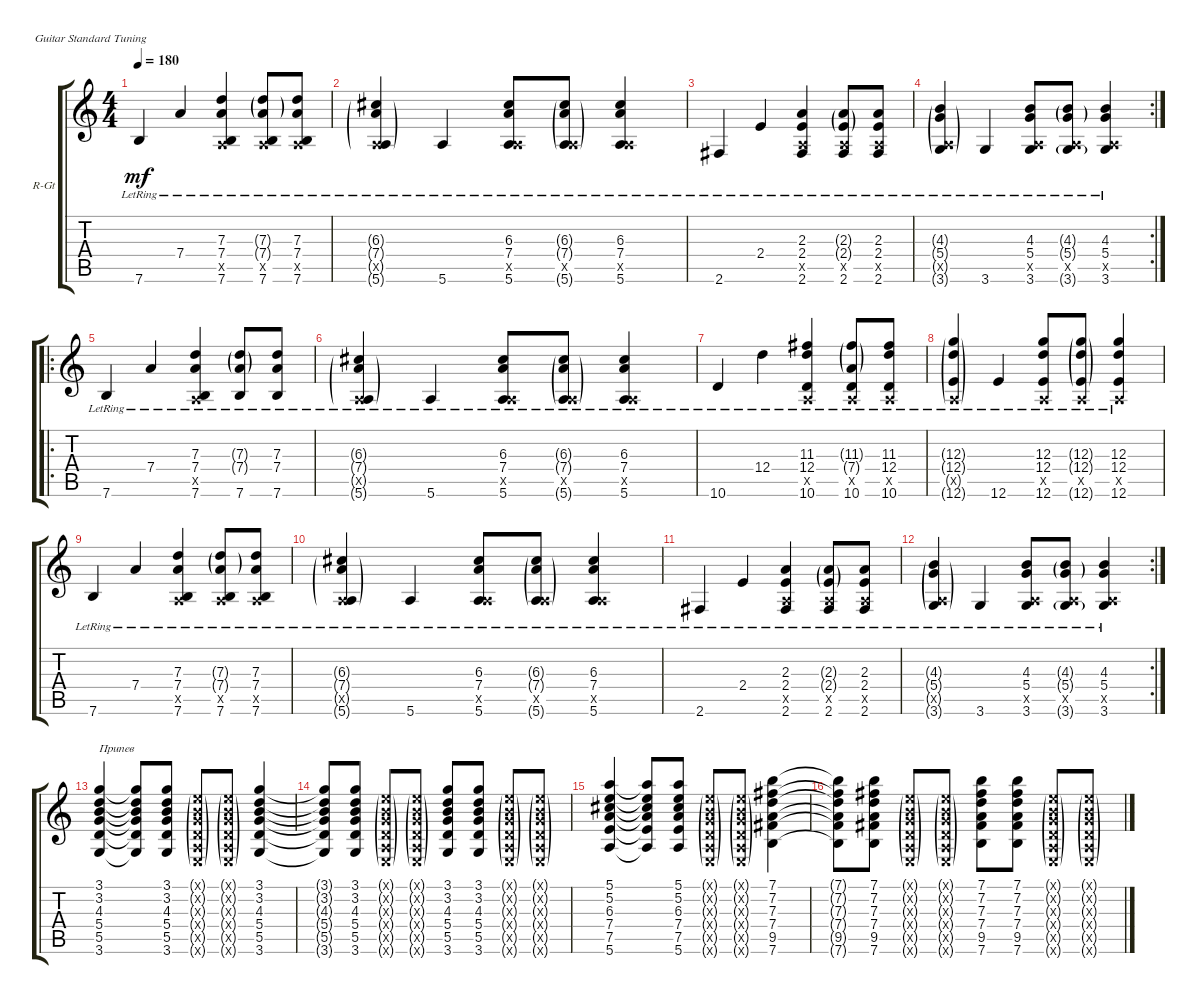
\defaultSystemsLayout 4
\bracketExtendMode groupsimilarinstruments
\firstSystemTrackNameOrientation horizontal
\otherSystemsTrackNameOrientation horizontal
\track ("Ryghtm Guitar" "R-Gt") {instrument acousticguitarsteel}
\staff {score tabs}
\tuning (E4 B3 G3 D3 A2 E2)
\ts (4 4)
\tempo 180
\clef g2
\ks c
7.6{lr}.4{dy mf} 7.4{lr}.4 (7.6{lr} 7.4{lr} 7.3{lr} 0.5{x}).4 (7.6{lr} 7.3{g lr} 7.4{g lr} 0.5{x}).8 (7.3{lr} 7.4{lr} 7.6{lr} 0.5{x}).8 |
(7.4{g} 0.5{g x} 6.3{g lr} 5.6{g}).4 5.6{lr}.4 (5.6{lr} 7.4{lr} 6.3{lr} 0.5{x}).8 (6.3{g lr} 7.4{g lr} 5.6{g lr} 0.5{x}).8 (6.3{lr} 7.4{lr} 5.6{lr} 0.5{x}).4 |
2.6{lr}.4 2.4{lr}.4 (2.6{lr} 2.4{lr} 2.3{lr} 0.5{x}).4 (2.6{lr} 2.3{g lr} 2.4{g lr} 0.5{x}).8 (2.3{lr} 2.4{lr} 2.6{lr} 0.5{x}).8 |
\rc 2
(5.4{g} 0.5{g x} 4.3{g lr} 3.6{g}).4 3.6{lr}.4 (3.6{lr} 5.4{lr} 4.3{lr} 0.5{x}).8 (4.3{g lr} 5.4{g lr} 3.6{g lr} 0.5{x}).8 (4.3{lr} 5.4{lr} 3.6{lr} 0.5{x}).4 |
\ro
7.6{lr}.4 7.4{lr}.4 (7.6{lr} 7.4{lr} 7.3{lr} 0.5{x}).4 (7.6{lr} 7.3{g lr} 7.4{g lr}).8 (7.3{lr} 7.4{lr} 7.6{lr}).8 |
(7.4{g} 0.5{g x} 6.3{g lr} 5.6{g}).4 5.6{lr}.4 (5.6{lr} 7.4{lr} 6.3{lr} 0.5{x}).8 (6.3{g lr} 7.4{g lr} 5.6{g lr} 0.5{x}).8 (6.3{lr} 7.4{lr} 5.6{lr} 0.5{x}).4 |
10.6{lr}.4 12.4{lr}.4 (10.6{lr} 12.4{lr} 11.3{lr} 0.5{x}).4 (10.6{lr} 11.3{g lr} 7.4{g lr} 0.5{x}).8 (11.3{lr} 12.4{lr} 10.6{lr} 0.5{x}).8 |
(12.4{g} 12.3{g lr} 12.6{g lr} 0.5{g x}).4 12.6{lr}.4 (12.6{lr} 12.4{lr} 12.3{lr} 0.5{x}).8 (12.3{g lr} 12.4{g lr} 12.6{g lr} 0.5{x}).8 (12.3{lr} 12.4{lr} 12.6{lr} 0.5{x}).4 |
7.6{lr}.4 7.4{lr}.4 (7.6{lr} 7.4{lr} 7.3{lr} 0.5{x}).4 (7.6{lr} 7.3{g lr} 7.4{g lr} 0.5{x}).8 (7.3{lr} 7.4{lr} 7.6{lr} 0.5{x}).8 |
(7.4{g} 0.5{g x} 6.3{g lr} 5.6{g}).4 5.6{lr}.4 (5.6{lr} 7.4{lr} 6.3{lr} 0.5{x}).8 (6.3{g lr} 7.4{g lr} 5.6{g lr} 0.5{x}).8 (6.3{lr} 7.4{lr} 5.6{lr} 0.5{x}).4 |
2.6{lr}.4 2.4{lr}.4 (2.6{lr} 2.4{lr} 2.3{lr} 0.5{x}).4 (2.6{lr} 2.3{g lr} 2.4{g lr} 0.5{x}).8 (2.3{lr} 2.4{lr} 2.6{lr} 0.5{x}).8 |
\rc 2
(5.4{g} 0.5{g x} 4.3{g lr} 3.6{g}).4 3.6{lr}.4 (3.6{lr} 5.4{lr} 4.3{lr} 0.5{x}).8 (4.3{g lr} 5.4{g lr} 3.6{g lr} 0.5{x}).8 (4.3{lr} 5.4{lr} 3.6{lr} 0.5{x}).4 |
(3.6 5.5 5.4 4.3 3.2 3.1).4{txt "Припев"} (4.3{t} 5.4{t} 5.5{t} 3.6{t} 3.1{t} 3.2{t}).8 (3.6 5.5 5.4 4.3 3.2 3.1).8 (0.1{g x} 0.2{g x} 0.3{g x} 0.4{g x} 0.5{g x} 0.6{g x}).8 (0.6{g x} 0.5{g x} 0.4{g x} 0.3{g x} 0.2{g x} 0.1{g x}).8 (3.6 5.5 5.4 4.3 3.2 3.1).4 |
(3.6{t} 5.5{t} 5.4{t} 4.3{t} 3.2{t} 3.1{t}).8 (3.1 3.2 4.3 5.4 5.5 3.6).8 (0.1{g x} 0.2{g x} 0.3{g x} 0.4{g x} 0.5{g x} 0.6{g x}).8 (0.6{g x} 0.5{g x} 0.4{g x} 0.3{g x} 0.2{g x} 0.1{g x}).8 (3.6 5.5 5.4 4.3 3.2 3.1).8 (3.1 3.2 4.3 5.4 5.5 3.6).8 (0.6{g x} 0.5{g x} 0.4{g x} 0.3{g x} 0.2{g x} 0.1{g x}).8 (0.1{g x} 0.2{g x} 0.3{g x} 0.4{g x} 0.5{g x} 0.6{g x}).8 |
(5.6 7.5 7.4 6.3 5.2 5.1).4 (6.3{t} 7.4{t} 7.5{t} 5.6{t} 5.1{t} 5.2{t}).8 (5.6 7.5 7.4 6.3 5.2 5.1).8 (0.1{g x} 0.2{g x} 0.3{g x} 0.4{g x} 0.5{g x} 0.6{g x}).8 (0.6{g x} 0.5{g x} 0.4{g x} 0.3{g x} 0.2{g x} 0.1{g x}).8 (7.6 9.5 7.4 7.3 7.2 7.1).4 |
(7.6{t} 9.5{t} 7.4{t} 7.3{t} 7.2{t} 7.1{t}).8 (7.1 7.2 7.3 7.4 9.5 7.6).8 (0.1{g x} 0.2{g x} 0.3{g x} 0.4{g x} 0.5{g x} 0.6{g x}).8 (0.6{g x} 0.5{g x} 0.4{g x} 0.3{g x} 0.2{g x} 0.1{g x}).8 (7.6 9.5 7.4 7.3 7.2 7.1).8 (7.1 7.2 7.3 7.4 9.5 7.6).8 (0.6{g x} 0.5{g x} 0.4{g x} 0.3{g x} 0.2{g x} 0.1{g x}).8 (0.1{g x} 0.2{g x} 0.3{g x} 0.4{g x} 0.5{g x} 0.6{g x}).8
